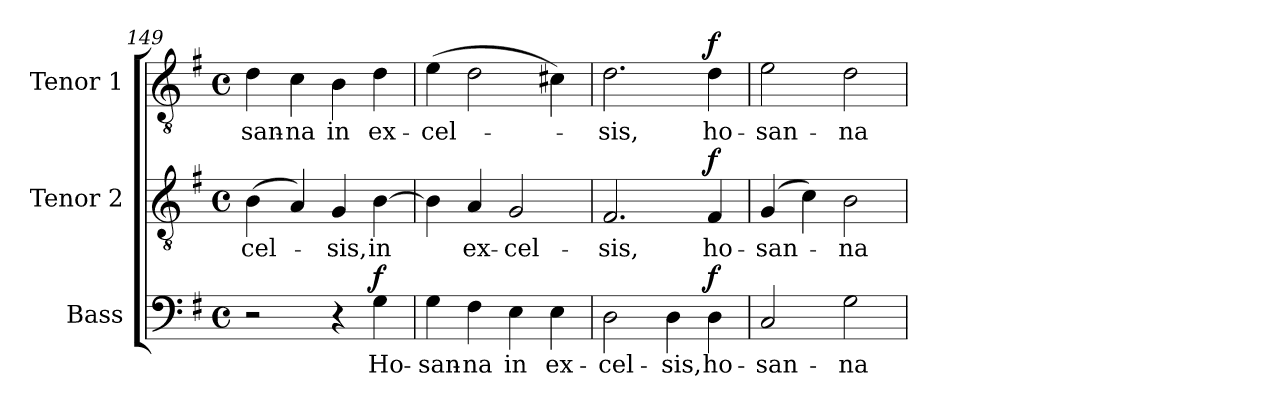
**kern	**text	**dynam	**kern	**text	**dynam	**kern	**text	**dynam
*part3	*part3	*part3	*part2	*part2	*part2	*part1	*part1	*part1
*staff3	*staff3	*staff3	*staff2	*staff2	*staff2	*staff1	*staff1	*staff1
*I"Bass	*	*	*I"Tenor 2	*	*	*I"Tenor 1	*	*
*I'B.	*	*	*I'T. 2	*	*	*I'T. 1	*	*
*clefF4	*	*	*clefGv2	*	*	*clefGv2	*	*
*k[f#]	*	*	*k[f#]	*	*	*k[f#]	*	*
*G:	*	*	*G:	*	*	*G:	*	*
*M4/4	*	*	*M4/4	*	*	*M4/4	*	*
*met(c)	*	*	*met(c)	*	*	*met(c)	*	*
=149	=149	=149	=149	=149	=149	=149	=149	=149
!	!	!	!	!LO:LY:b	!	!	!LO:LY:b	!
2r	.	.	(>4B\	-cel-	.	4d\	-san-	.
!	!	!	!	!	!	!	!LO:LY:b	!
.	.	.	4A/)	.	.	4c\	-na	.
!	!	!	!	!LO:LY:b	!	!	!LO:LY:b	!
4r	.	.	4G/	-sis,	.	4B\	in	.
!	!LO:LY:b	!LO:DY:a	!	!LO:LY:b	!	!	!LO:LY:b	!
4G\	Ho-	f	[4B\	in	.	4d\	ex-	.
=150	=150	=150	=150	=150	=150	=150	=150	=150
!	!LO:LY:b	!	!	!	!	!	!LO:LY:b	!
4G\	-san-	.	4B\]	.	.	(>4e\	-cel-	.
!	!LO:LY:b	!	!	!LO:LY:b	!	!	!	!
4F#\	-na	.	4A/	ex-	.	2d\	.	.
!	!LO:LY:b	!	!	!LO:LY:b	!	!	!	!
4E\	in	.	2G/	-cel-	.	.	.	.
!	!LO:LY:b	!	!	!	!	!	!	!
4E\	ex-	.	.	.	.	4c#X\)	.	.
!!LO:LB:g=z
=151	=151	=151	=151	=151	=151	=151	=151	=151
!	!LO:LY:b	!	!	!LO:LY:b	!	!	!LO:LY:b	!
2D\	-cel-	.	2.F#/	-sis,	.	2.d\	-sis,	.
!	!LO:LY:b	!	!	!	!	!	!	!
4D\	-sis,	.	.	.	.	.	.	.
!	!LO:LY:b	!LO:DY:a	!	!LO:LY:b	!LO:DY:a	!	!LO:LY:b	!LO:DY:a
4D\	ho-	f	4F#/	ho-	f	4d\	ho-	f
=152	=152	=152	=152	=152	=152	=152	=152	=152
!	!LO:LY:b	!	!	!LO:LY:b	!	!	!LO:LY:b	!
2C/	-san-	.	(4G/	-san-	.	2e\	-san-	.
.	.	.	4c\)	.	.	.	.	.
!	!LO:LY:b	!	!	!LO:LY:b	!	!	!LO:LY:b	!
2G\	-na	.	2B\	-na	.	2d\	-na	.
=	=	=	=	=	=	=	=	=
*-	*-	*-	*-	*-	*-	*-	*-	*-
